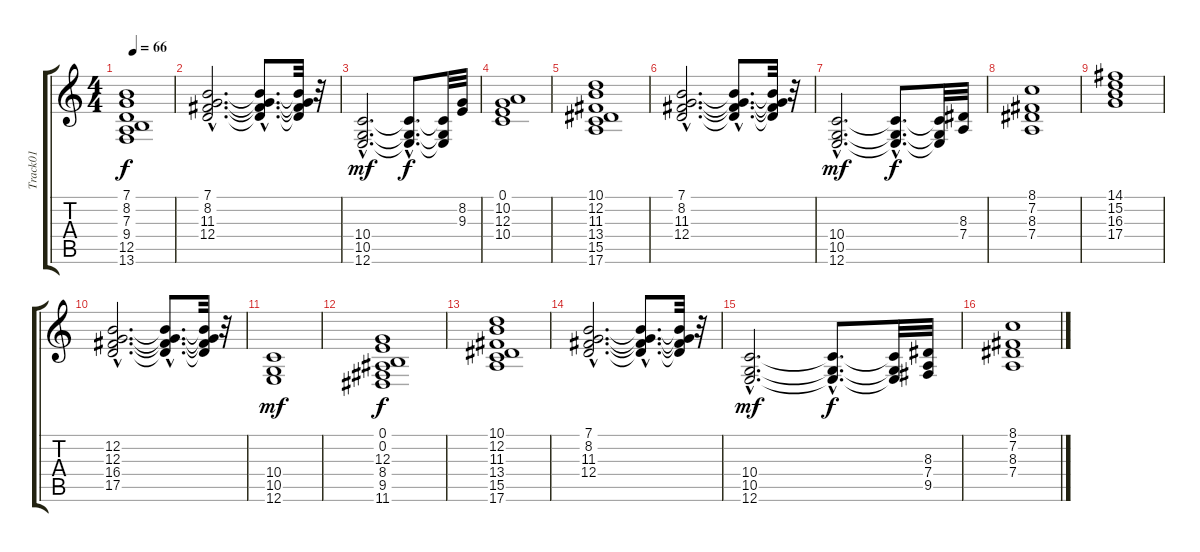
\track ("Track01" "Track01") {instrument acousticgrandpiano}
\staff {score tabs}
\tuning (E4 B3 G3 D3 A2 E2) {hide}
\ts (4 4)
\tempo 66
\clef g2
\ks c
(7.1 8.2 7.3 9.4 12.5 13.6).1{dy f} |
(7.1{hac} 8.2{hac} 11.3{hac} 12.4{hac}).2{d} (7.1{hac t} 8.2{hac t} 11.3{hac t} 12.4{hac t}).8{d} (7.1{t} 8.2{t} 11.3{t} 12.4{t}).32 r.32 |
(10.4{hac} 10.5{hac} 12.6{hac}).2{d dy mf} (10.4{hac t} 10.5{hac t} 12.6{hac t}).8{d dy f} (10.4{t} 10.5{t} 12.6{t}).32 (8.2 9.3).32 |
(0.1 10.2 12.3 10.4).1 |
(10.1 12.2 11.3 13.4 15.5 17.6).1 |
(7.1{hac} 8.2{hac} 11.3{hac} 12.4{hac}).2{d} (7.1{hac t} 8.2{hac t} 11.3{hac t} 12.4{hac t}).8{d} (7.1{t} 8.2{t} 11.3{t} 12.4{t}).32 r.32 |
(10.4{hac} 10.5{hac} 12.6{hac}).2{d dy mf} (10.4{hac t} 10.5{hac t} 12.6{hac t}).8{d dy f} (10.4{t} 10.5{t} 12.6{t}).32 (8.3 7.4).32 |
(8.1 7.2 8.3 7.4).1 |
(14.1 15.2 16.3 17.4).1 |
(12.2{hac} 12.3{hac} 16.4{hac} 17.5{hac}).2{d} (12.2{hac t} 12.3{hac t} 16.4{hac t} 17.5{hac t}).8{d} (12.2{t} 12.3{t} 16.4{t} 17.5{t}).32 r.32 |
(10.4 10.5 12.6).1{dy mf} |
(0.1 0.2 12.3 8.4 9.5 11.6).1{dy f} |
(10.1 12.2 11.3 13.4 15.5 17.6).1 |
(7.1{hac} 8.2{hac} 11.3{hac} 12.4{hac}).2{d} (7.1{hac t} 8.2{hac t} 11.3{hac t} 12.4{hac t}).8{d} (7.1{t} 8.2{t} 11.3{t} 12.4{t}).32 r.32 |
(10.4{hac} 10.5{hac} 12.6{hac}).2{d dy mf} (10.4{hac t} 10.5{hac t} 12.6{hac t}).8{d dy f} (10.4{t} 10.5{t} 12.6{t}).32 (8.3 7.4 9.5).32 |
(8.1 7.2 8.3 7.4).1
